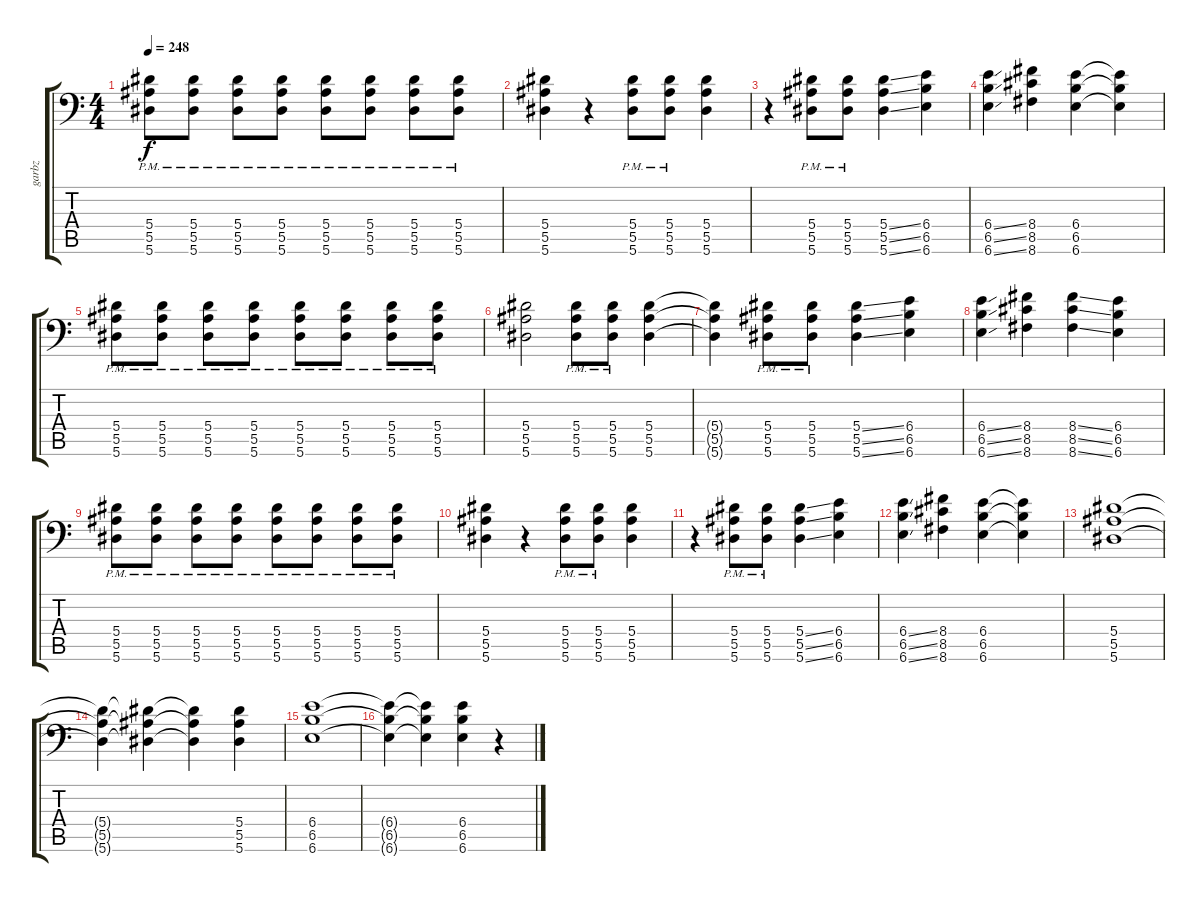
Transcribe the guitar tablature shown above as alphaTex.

\track ("garbz" "garbz") {instrument distortionguitar}
\staff {score tabs}
\tuning (C4 G3 Eb3 Bb2 F2 Bb1) {hide}
\ts (4 4)
\tempo 248
\clef f4
\ks c
(5.4{pm} 5.5{pm} 5.6{pm}).8{dy f} (5.4{pm} 5.5{pm} 5.6{pm}).8 (5.4{pm} 5.5{pm} 5.6{pm}).8 (5.4{pm} 5.5{pm} 5.6{pm}).8 (5.4{pm} 5.5{pm} 5.6{pm}).8 (5.4{pm} 5.5{pm} 5.6{pm}).8 (5.4{pm} 5.5{pm} 5.6{pm}).8 (5.4{pm} 5.5{pm} 5.6{pm}).8 |
(5.4 5.5 5.6).4 r.4 (5.4{pm} 5.5{pm} 5.6{pm}).8 (5.4{pm} 5.5{pm} 5.6{pm}).8 (5.4 5.5 5.6).4 |
r.4 (5.4{pm} 5.5{pm} 5.6{pm}).8 (5.4{pm} 5.5{pm} 5.6{pm}).8 (5.4{ss} 5.5{ss} 5.6{ss}).4 (6.4 6.5 6.6).4 |
(6.4{ss} 6.5{ss} 6.6{ss}).4 (8.4 8.5 8.6).4 (6.4 6.5 6.6).4 (6.4{t} 6.5{t} 6.6{t}).4 |
(5.4{pm} 5.5{pm} 5.6{pm}).8 (5.4{pm} 5.5{pm} 5.6{pm}).8 (5.4{pm} 5.5{pm} 5.6{pm}).8 (5.4{pm} 5.5{pm} 5.6{pm}).8 (5.4{pm} 5.5{pm} 5.6{pm}).8 (5.4{pm} 5.5{pm} 5.6{pm}).8 (5.4{pm} 5.5{pm} 5.6{pm}).8 (5.4{pm} 5.5{pm} 5.6{pm}).8 |
(5.4 5.5 5.6).2 (5.4{pm} 5.5{pm} 5.6{pm}).8 (5.4{pm} 5.5{pm} 5.6{pm}).8 (5.4 5.5 5.6).4 |
(5.4{t} 5.5{t} 5.6{t}).4 (5.4{pm} 5.5{pm} 5.6{pm}).8 (5.4{pm} 5.5{pm} 5.6{pm}).8 (5.4{ss} 5.5{ss} 5.6{ss}).4 (6.4 6.5 6.6).4 |
(6.4{ss} 6.5{ss} 6.6{ss}).4 (8.4 8.5 8.6).4 (8.4{ss} 8.5{ss} 8.6{ss}).4 (6.4 6.5 6.6).4 |
(5.4{pm} 5.5{pm} 5.6{pm}).8 (5.4{pm} 5.5{pm} 5.6{pm}).8 (5.4{pm} 5.5{pm} 5.6{pm}).8 (5.4{pm} 5.5{pm} 5.6{pm}).8 (5.4{pm} 5.5{pm} 5.6{pm}).8 (5.4{pm} 5.5{pm} 5.6{pm}).8 (5.4{pm} 5.5{pm} 5.6{pm}).8 (5.4{pm} 5.5{pm} 5.6{pm}).8 |
(5.4 5.5 5.6).4 r.4 (5.4{pm} 5.5{pm} 5.6{pm}).8 (5.4{pm} 5.5{pm} 5.6{pm}).8 (5.4 5.5 5.6).4 |
r.4 (5.4{pm} 5.5{pm} 5.6{pm}).8 (5.4{pm} 5.5{pm} 5.6{pm}).8 (5.4{ss} 5.5{ss} 5.6{ss}).4 (6.4 6.5 6.6).4 |
(6.4{ss} 6.5{ss} 6.6{ss}).4 (8.4 8.5 8.6).4 (6.4 6.5 6.6).4 (6.4{t} 6.5{t} 6.6{t}).4 |
(5.4 5.5 5.6).1 |
(5.4{t} 5.5{t} 5.6{t}).4 (5.4{t} 5.5{t} 5.6{t}).4 (5.4{t} 5.5{t} 5.6{t}).4 (5.4 5.5 5.6).4 |
(6.4 6.5 6.6).1 |
(6.4{t} 6.5{t} 6.6{t}).4 (6.4{t} 6.5{t} 6.6{t}).4 (6.4 6.5 6.6).4 r.4
